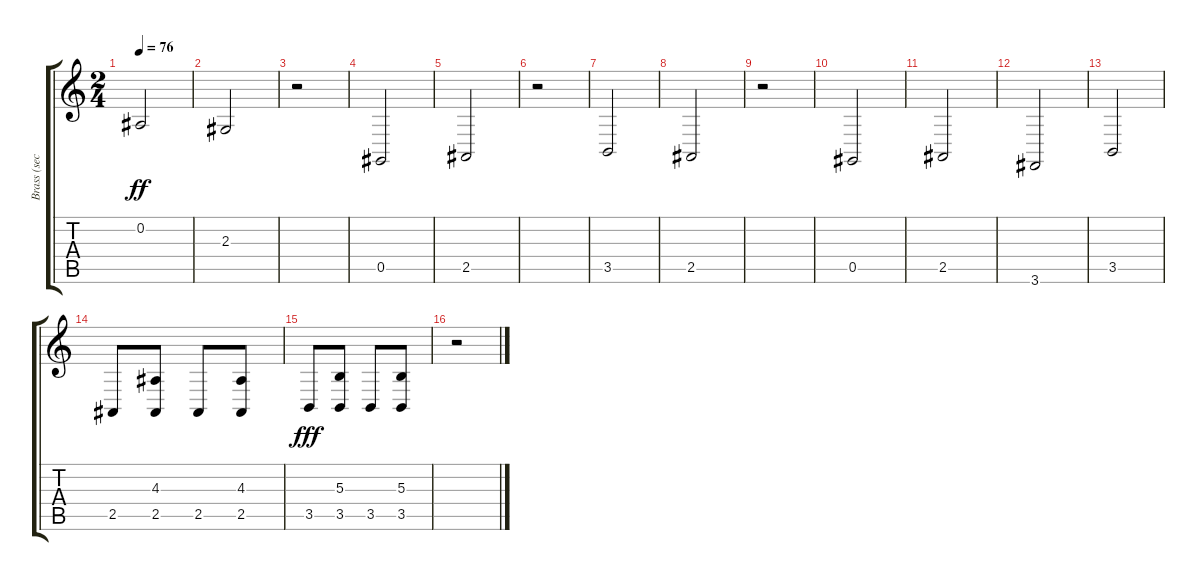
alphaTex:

\track ("Brass (section)" "Brass (sec") {instrument brasssection}
\staff {score tabs}
\tuning (Eb4 Bb3 Gb3 Db3 Ab2 Eb2) {hide}
\ts (2 4)
\tempo 76
\clef g2
\ks c
0.2.2{dy ff} |
2.3.2 |
r.2 |
0.5.2 |
2.5.2 |
r.2 |
3.5.2 |
2.5.2 |
r.2 |
0.5.2 |
2.5.2 |
3.6.2 |
3.5.2 |
2.5.8 (4.3 2.5).8 2.5.8 (4.3 2.5).8 |
3.5.8{dy fff} (5.3 3.5).8 3.5.8 (5.3 3.5).8 |
r.2
